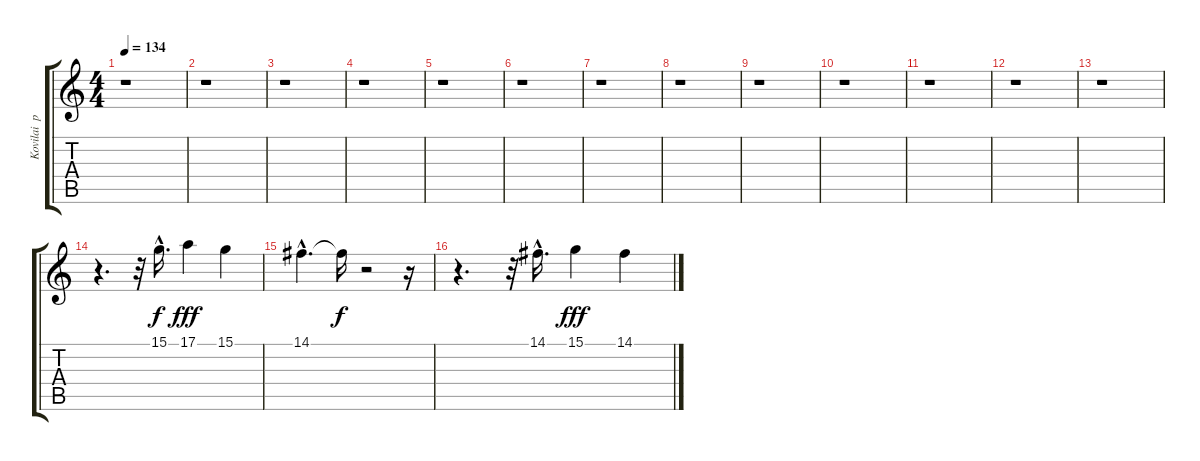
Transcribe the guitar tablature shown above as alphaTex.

\track ("Kovilai  po tihonechky:" "Kovilai  p") {instrument fx6goblins}
\staff {score tabs}
\tuning (E4 B3 G3 D3 A2 E2) {hide}
\ts (4 4)
\tempo 134
\clef g2
\ks c
r.1{dy f} |
r.1 |
r.1 |
r.1 |
r.1 |
r.1 |
r.1 |
r.1 |
r.1 |
r.1 |
r.1 |
r.1 |
r.1 |
r.4{d} r.32 15.1{hac}.16{d} 17.1.4{dy fff} 15.1.4 |
14.1{hac}.4{d} 14.1{t}.16{dy f} r.2 r.16 |
r.4{d} r.32 14.1{hac}.16{d} 15.1.4{dy fff} 14.1.4
